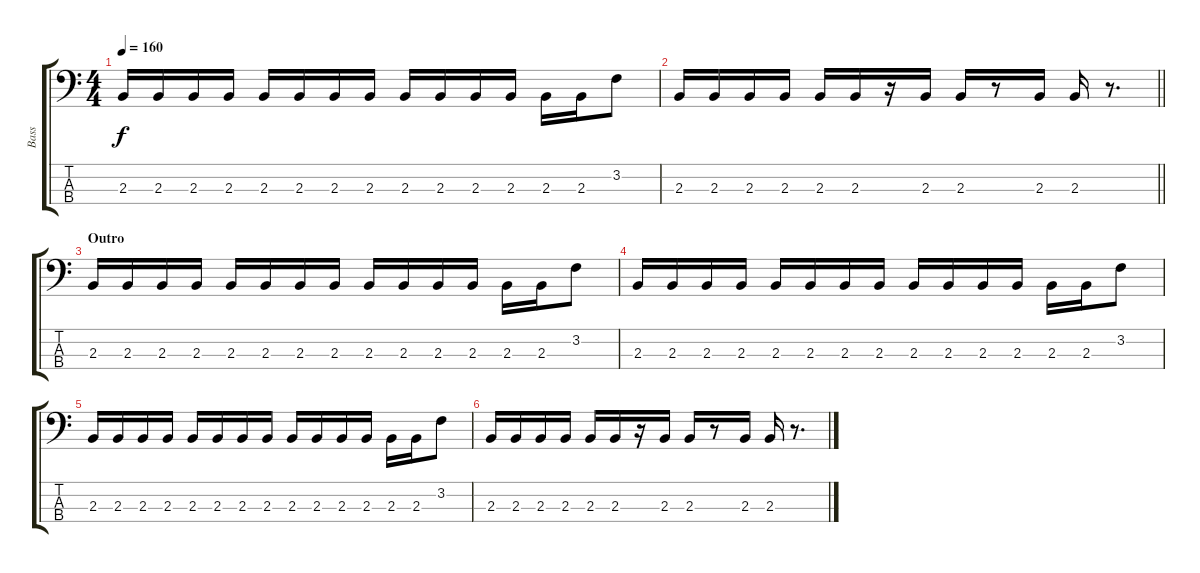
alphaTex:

\track ("Bass" "Bass") {instrument electricbasspick}
\staff {score tabs}
\tuning (G2 D2 A1 E1) {hide}
\ts (4 4)
\tempo 160
\clef f4
\ks c
2.3.16{dy f} 2.3.16 2.3.16 2.3.16 2.3.16 2.3.16 2.3.16 2.3.16 2.3.16 2.3.16 2.3.16 2.3.16 2.3.16 2.3.16 3.2.8 |
\barLineRight lightlight
2.3.16 2.3.16 2.3.16 2.3.16 2.3.16 2.3.16 r.16 2.3.16 2.3.16 r.8 2.3.16 2.3.16 r.8{d} |
\section ("" "Outro")
2.3.16 2.3.16 2.3.16 2.3.16 2.3.16 2.3.16 2.3.16 2.3.16 2.3.16 2.3.16 2.3.16 2.3.16 2.3.16 2.3.16 3.2.8 |
2.3.16 2.3.16 2.3.16 2.3.16 2.3.16 2.3.16 2.3.16 2.3.16 2.3.16 2.3.16 2.3.16 2.3.16 2.3.16 2.3.16 3.2.8 |
2.3.16 2.3.16 2.3.16 2.3.16 2.3.16 2.3.16 2.3.16 2.3.16 2.3.16 2.3.16 2.3.16 2.3.16 2.3.16 2.3.16 3.2.8 |
2.3.16 2.3.16 2.3.16 2.3.16 2.3.16 2.3.16 r.16 2.3.16 2.3.16 r.8 2.3.16 2.3.16 r.8{d}
